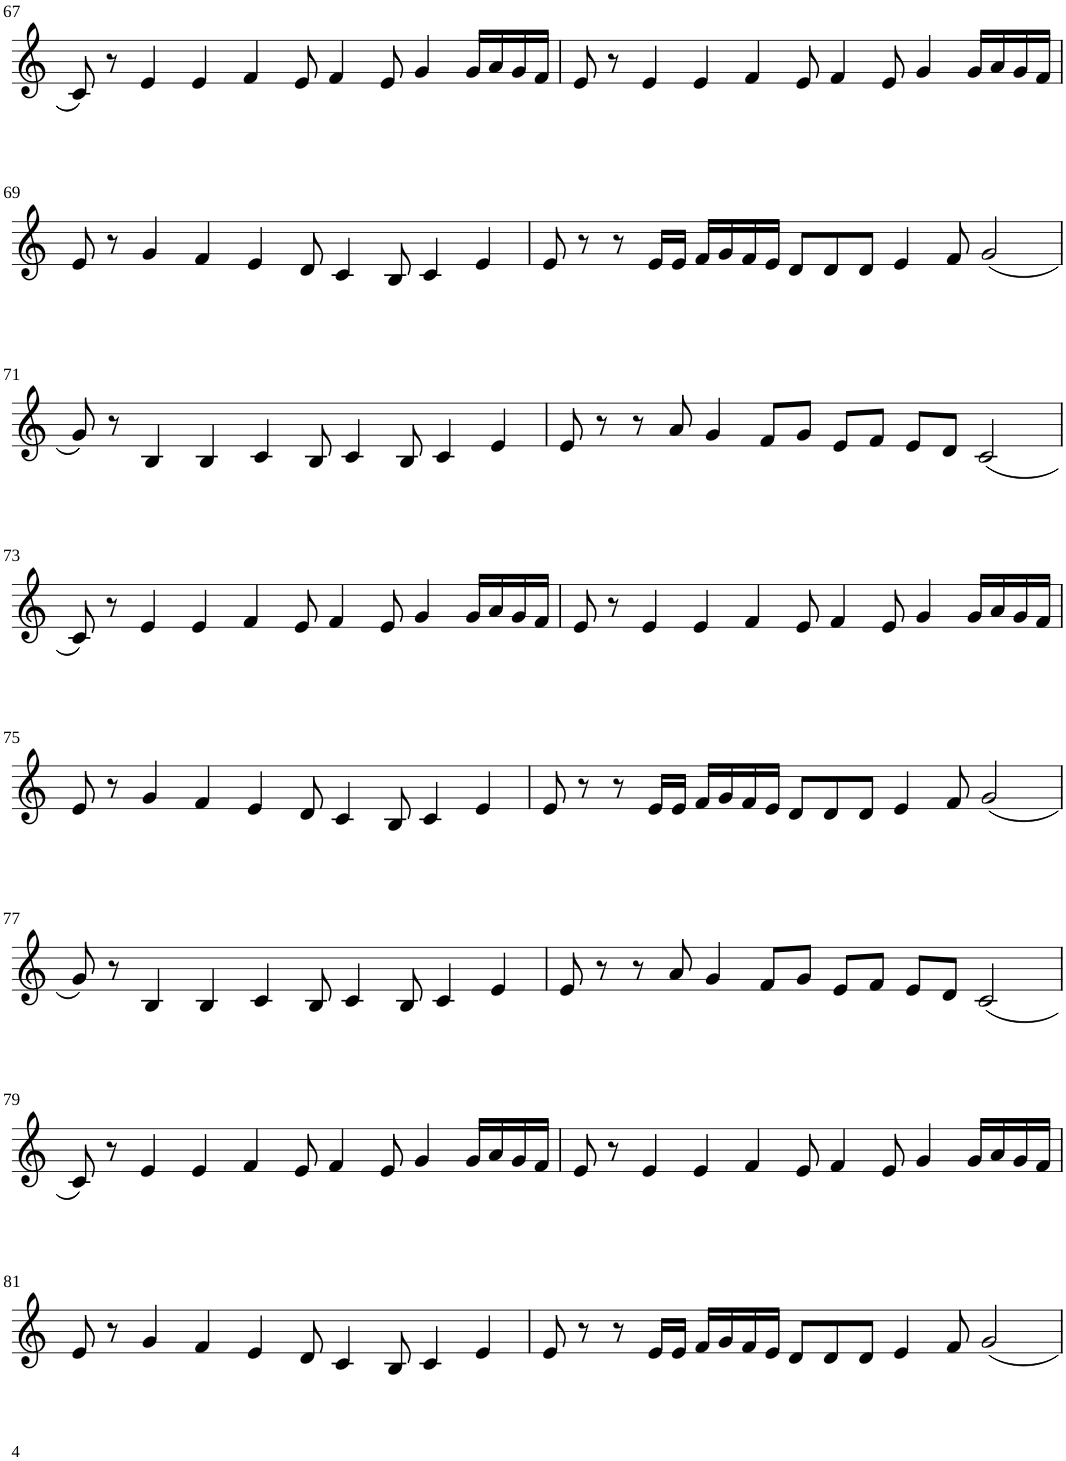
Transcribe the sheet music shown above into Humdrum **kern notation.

**kern
*part1
*staff1
*I"Violin
!!LO:PB:g=z
*clefG2
*k[]
*M8/4
=67
8c/
8r
4e/
4e/
4f/
8e/
4f/
8e/
4g/
16g/LL
16a/
16g/
16f/JJ
=68
8e/
8r
4e/
4e/
4f/
8e/
4f/
8e/
4g/
16g/LL
16a/
16g/
16f/JJ
!!LO:LB:g=z
=69
8e/
8r
4g/
4f/
4e/
8d/
4c/
8B/
4c/
4e/
=70
8e/
8r
8r
16e/LL
16e/JJ
16f/LL
16g/
16f/
16e/JJ
8d/L
8d/
8d/J
4e/
8f/
(2g/
!!LO:LB:g=z
=71
8g/)
8r
4B/
4B/
4c/
8B/
4c/
8B/
4c/
4e/
=72
8e/
8r
8r
8a/
4g/
8f/L
8g/J
8e/L
8f/J
8e/L
8d/J
(2c/
!!LO:LB:g=z
=73
8c/)
8r
4e/
4e/
4f/
8e/
4f/
8e/
4g/
16g/LL
16a/
16g/
16f/JJ
=74
8e/
8r
4e/
4e/
4f/
8e/
4f/
8e/
4g/
16g/LL
16a/
16g/
16f/JJ
!!LO:LB:g=z
=75
8e/
8r
4g/
4f/
4e/
8d/
4c/
8B/
4c/
4e/
=76
8e/
8r
8r
16e/LL
16e/JJ
16f/LL
16g/
16f/
16e/JJ
8d/L
8d/
8d/J
4e/
8f/
(2g/
!!LO:LB:g=z
=77
8g/)
8r
4B/
4B/
4c/
8B/
4c/
8B/
4c/
4e/
=78
8e/
8r
8r
8a/
4g/
8f/L
8g/J
8e/L
8f/J
8e/L
8d/J
(2c/
!!LO:LB:g=z
=79
8c/)
8r
4e/
4e/
4f/
8e/
4f/
8e/
4g/
16g/LL
16a/
16g/
16f/JJ
=80
8e/
8r
4e/
4e/
4f/
8e/
4f/
8e/
4g/
16g/LL
16a/
16g/
16f/JJ
!!LO:LB:g=z
=81
8e/
8r
4g/
4f/
4e/
8d/
4c/
8B/
4c/
4e/
=82
8e/
8r
8r
16e/LL
16e/JJ
16f/LL
16g/
16f/
16e/JJ
8d/L
8d/
8d/J
4e/
8f/
2g/
=
*-
